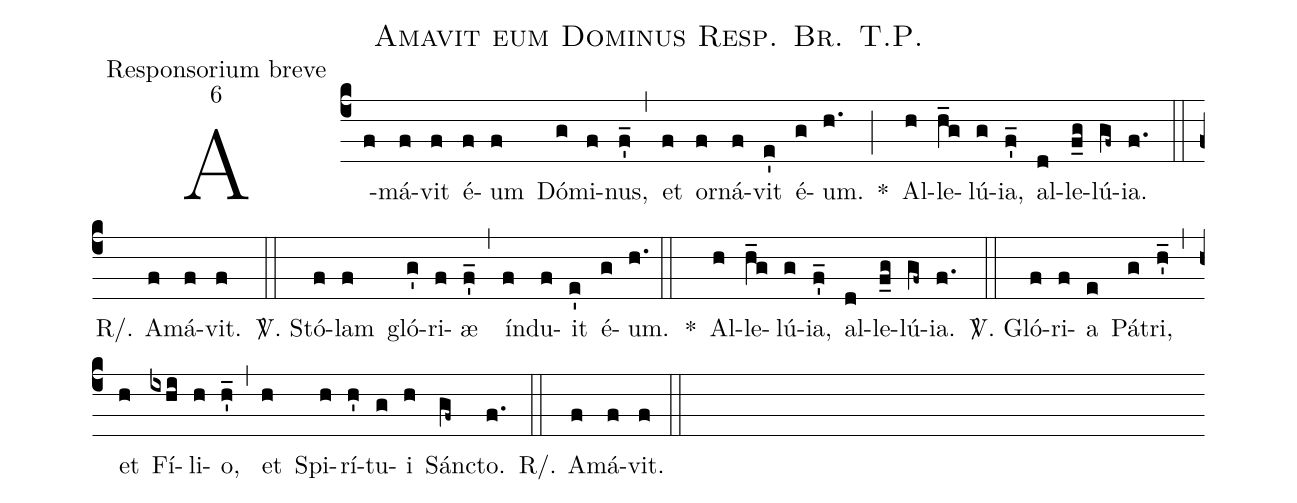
name:Amavit eum Dominus Resp. Br. T.P.;
office-part:Responsorium breve;
mode:6;
%%
(c4) A(f)má(f)vit(f) é(f)um(f) Dó(g)mi(f)nus,(f'_) (,) et(f) or(f)ná(f)vit(e') é(g)um.(h.) *(;) Al(h)le(h_g)lú(g)ia,(f'_) al(d)le(f_g)lú(gf~)ia.(f.) (::)
R/. A(f)má(f)vit.(f) (::)
<sp>V/</sp>. Stó(f)lam(f) gló(g')ri(f)æ(f'_) (,) ín(f)du(f)it(e') é(g)um.(h.)(::)
*() Al(h)le(h_g)lú(g)ia,(f'_) al(d)le(f_g)lú(gf~)ia.(f.)  (::)
<sp>V/</sp>. Gló(f)ri(f)a(e) Pá(g)tri,(h'_) (,) et(h) Fí(ixhi)li(h)o,(h'_) (,) et(h) Spi(h)rí(h')tu(g)i(h) Sán(gf~)cto.(f.) (::)
R/. A(f)má(f)vit.(f) (::)
